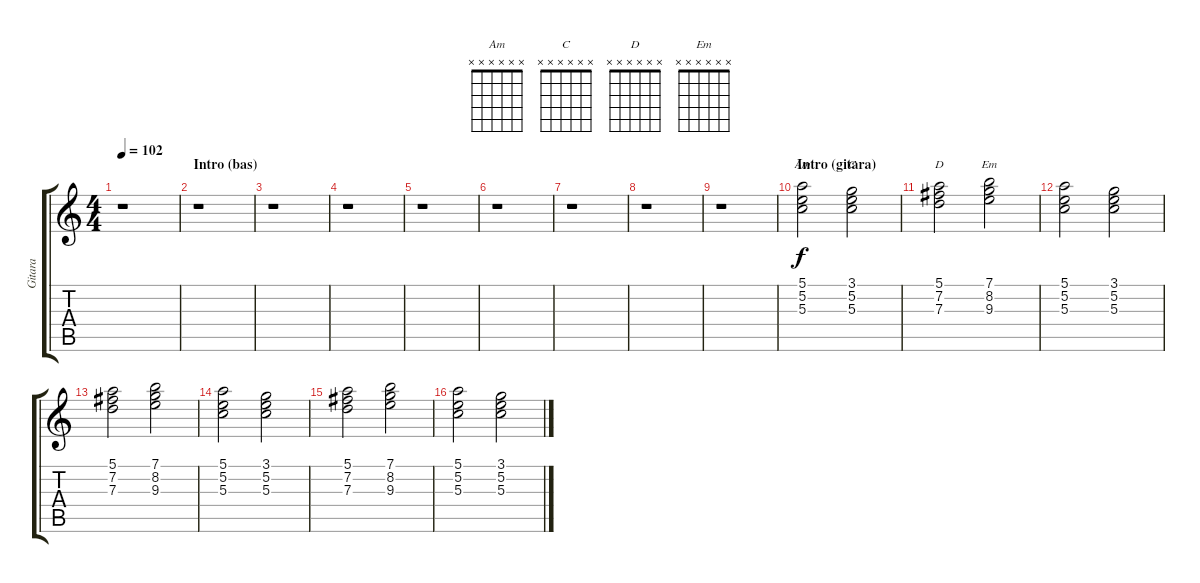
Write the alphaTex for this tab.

\track ("Gitara" "Gitara") {instrument electricguitarclean}
\staff {score tabs}
\tuning (E4 B3 G3 D3 A2 E2) {hide}
\chord ("Am" x x x x x x) {firstfret 0}
\chord ("C" x x x x x x) {firstfret 0}
\chord ("D" x x x x x x) {firstfret 0}
\chord ("Em" x x x x x x) {firstfret 0}
\ts (4 4)
\tempo 102
\clef g2
\ks c
r.1{dy f instrument electricguitarclean} |
\section ("" "Intro (bas)")
r.1 |
r.1 |
r.1 |
r.1 |
r.1 |
r.1 |
r.1 |
r.1 |
\section ("" "Intro (gitara)")
(5.1 5.2 5.3).2{ch "Am"} (3.1 5.2 5.3).2{ch "C"} |
(5.1 7.2 7.3).2{ch "D"} (7.1 8.2 9.3).2{ch "Em"} |
(5.1 5.2 5.3).2 (3.1 5.2 5.3).2 |
(5.1 7.2 7.3).2 (7.1 8.2 9.3).2 |
(5.1 5.2 5.3).2 (3.1 5.2 5.3).2 |
(5.1 7.2 7.3).2 (7.1 8.2 9.3).2 |
(5.1 5.2 5.3).2 (3.1 5.2 5.3).2
